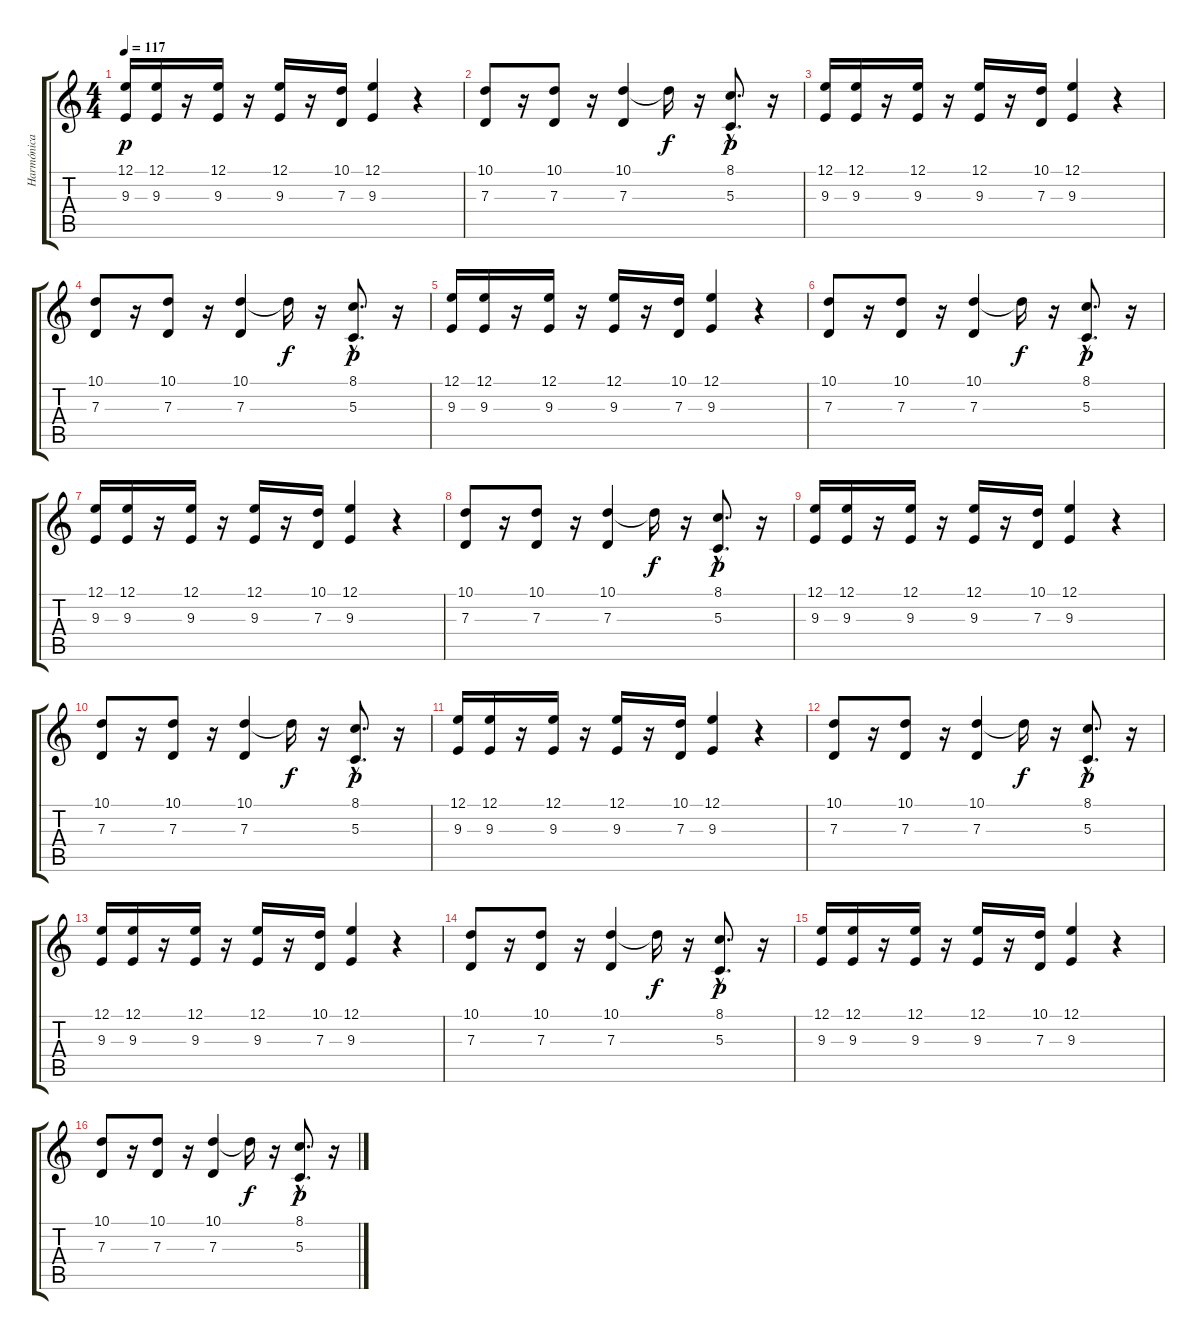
\track ("Harmónica (Suena mas lindo con acordion)" "Harmónica ") {instrument accordion}
\staff {score tabs}
\tuning (E4 B3 G3 D3 A2 E2) {hide}
\ts (4 4)
\tempo 117
\clef g2
\ks c
(12.1 9.3).16{dy p} (12.1 9.3).16 r.16 (12.1 9.3).16 r.16 (12.1 9.3).16 r.16 (10.1 7.3).16 (12.1 9.3).4 r.4 |
(10.1 7.3).8 r.16 (10.1 7.3).8 r.16 (10.1 7.3).4 10.1{t}.16{dy f} r.16 (8.1{hac} 5.3{hac}).8{d dy p} r.16 |
(12.1 9.3).16 (12.1 9.3).16 r.16 (12.1 9.3).16 r.16 (12.1 9.3).16 r.16 (10.1 7.3).16 (12.1 9.3).4 r.4 |
(10.1 7.3).8 r.16 (10.1 7.3).8 r.16 (10.1 7.3).4 10.1{t}.16{dy f} r.16 (8.1{hac} 5.3{hac}).8{d dy p} r.16 |
(12.1 9.3).16 (12.1 9.3).16 r.16 (12.1 9.3).16 r.16 (12.1 9.3).16 r.16 (10.1 7.3).16 (12.1 9.3).4 r.4 |
(10.1 7.3).8 r.16 (10.1 7.3).8 r.16 (10.1 7.3).4 10.1{t}.16{dy f} r.16 (8.1{hac} 5.3{hac}).8{d dy p} r.16 |
(12.1 9.3).16 (12.1 9.3).16 r.16 (12.1 9.3).16 r.16 (12.1 9.3).16 r.16 (10.1 7.3).16 (12.1 9.3).4 r.4 |
(10.1 7.3).8 r.16 (10.1 7.3).8 r.16 (10.1 7.3).4 10.1{t}.16{dy f} r.16 (8.1{hac} 5.3{hac}).8{d dy p} r.16 |
(12.1 9.3).16 (12.1 9.3).16 r.16 (12.1 9.3).16 r.16 (12.1 9.3).16 r.16 (10.1 7.3).16 (12.1 9.3).4 r.4 |
(10.1 7.3).8 r.16 (10.1 7.3).8 r.16 (10.1 7.3).4 10.1{t}.16{dy f} r.16 (8.1{hac} 5.3{hac}).8{d dy p} r.16 |
(12.1 9.3).16 (12.1 9.3).16 r.16 (12.1 9.3).16 r.16 (12.1 9.3).16 r.16 (10.1 7.3).16 (12.1 9.3).4 r.4 |
(10.1 7.3).8 r.16 (10.1 7.3).8 r.16 (10.1 7.3).4 10.1{t}.16{dy f} r.16 (8.1{hac} 5.3{hac}).8{d dy p} r.16 |
(12.1 9.3).16 (12.1 9.3).16 r.16 (12.1 9.3).16 r.16 (12.1 9.3).16 r.16 (10.1 7.3).16 (12.1 9.3).4 r.4 |
(10.1 7.3).8 r.16 (10.1 7.3).8 r.16 (10.1 7.3).4 10.1{t}.16{dy f} r.16 (8.1{hac} 5.3{hac}).8{d dy p} r.16 |
(12.1 9.3).16 (12.1 9.3).16 r.16 (12.1 9.3).16 r.16 (12.1 9.3).16 r.16 (10.1 7.3).16 (12.1 9.3).4 r.4 |
(10.1 7.3).8 r.16 (10.1 7.3).8 r.16 (10.1 7.3).4 10.1{t}.16{dy f} r.16 (8.1{hac} 5.3{hac}).8{d dy p} r.16
